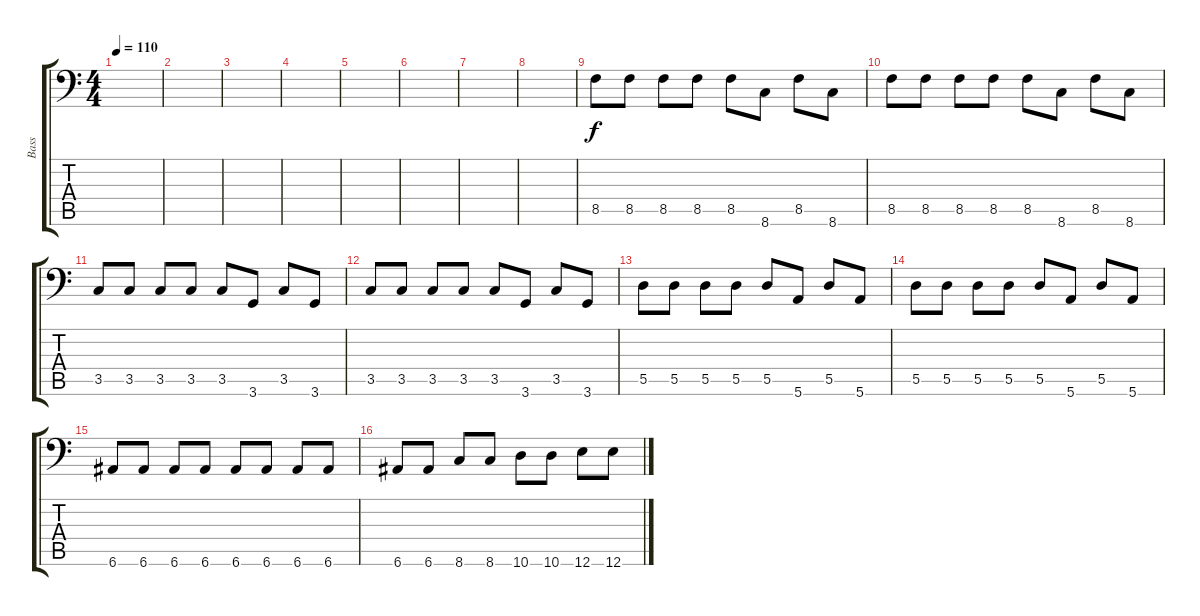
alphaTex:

\track ("Bass" "Bass") {instrument fretlessbass}
\staff {score tabs}
\tuning (E3 B2 G2 D2 A1 E1) {hide}
\ts (4 4)
\tempo 110
\clef f4
\ks c
|
|
|
|
|
|
|
|
8.5.8 8.5.8 8.5.8 8.5.8 8.5.8 8.6.8 8.5.8 8.6.8 |
8.5.8 8.5.8 8.5.8 8.5.8 8.5.8 8.6.8 8.5.8 8.6.8 |
3.5.8 3.5.8 3.5.8 3.5.8 3.5.8 3.6.8 3.5.8 3.6.8 |
3.5.8 3.5.8 3.5.8 3.5.8 3.5.8 3.6.8 3.5.8 3.6.8 |
5.5.8 5.5.8 5.5.8 5.5.8 5.5.8 5.6.8 5.5.8 5.6.8 |
5.5.8 5.5.8 5.5.8 5.5.8 5.5.8 5.6.8 5.5.8 5.6.8 |
6.6.8 6.6.8 6.6.8 6.6.8 6.6.8 6.6.8 6.6.8 6.6.8 |
6.6.8 6.6.8 8.6.8 8.6.8 10.6.8 10.6.8 12.6.8 12.6.8
